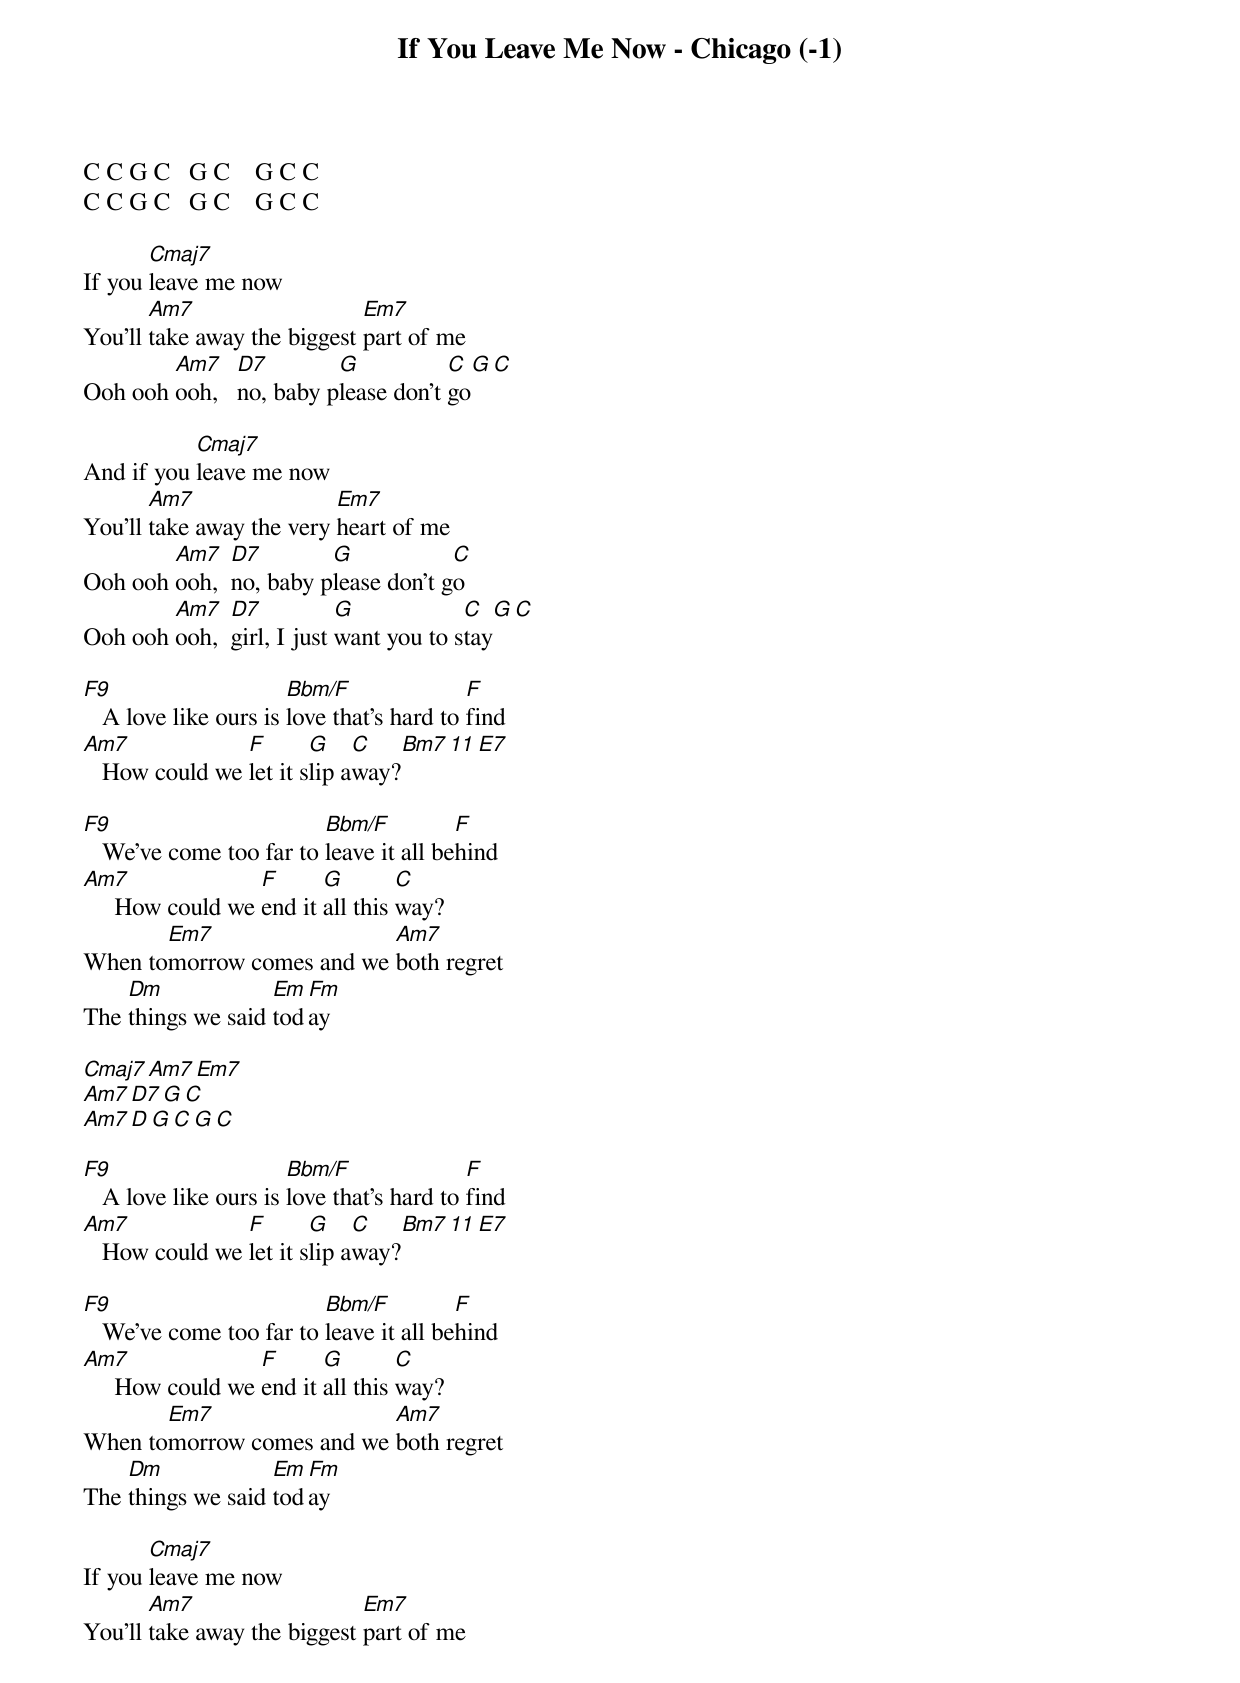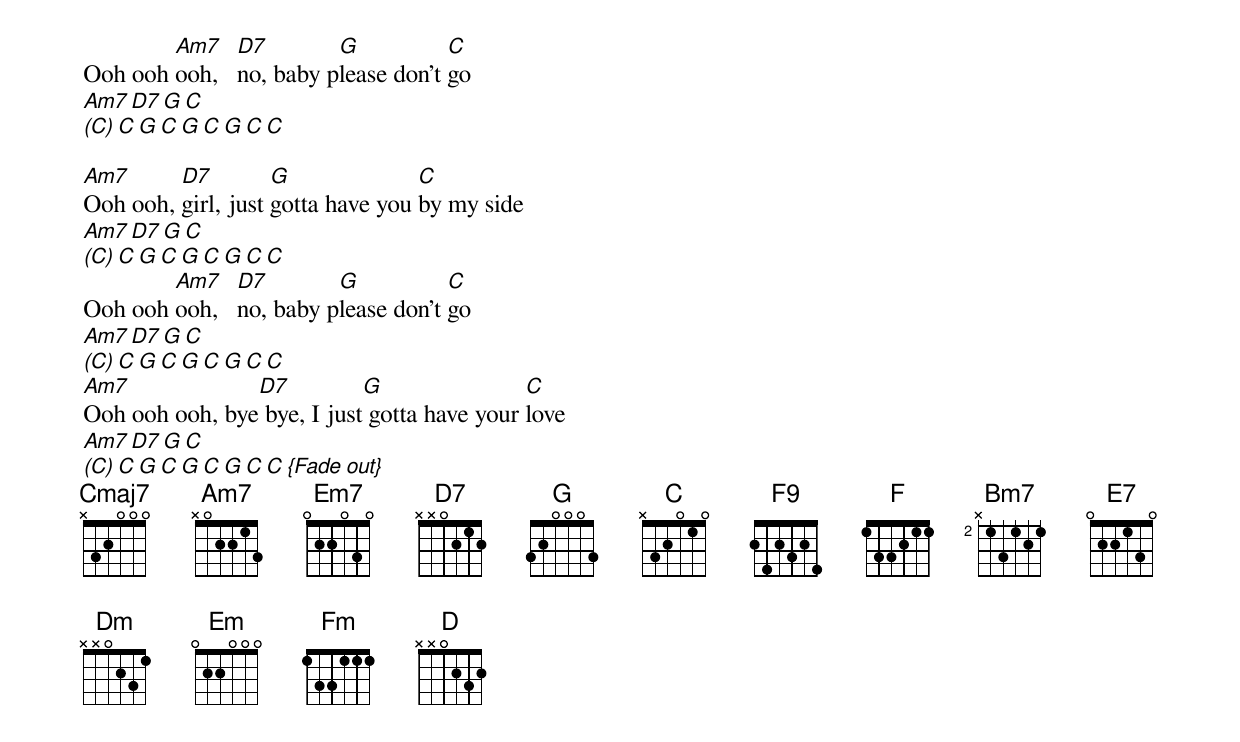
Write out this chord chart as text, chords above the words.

If You Leave Me Now - Chicago (-1)

C C G C   G C    G C C
C C G C   G C    G C C

       Cmaj7
If you leave me now
       Am7                   Em7
You'll take away the biggest part of me
        Am7    D7        G           C   G C
Ooh ooh ooh,   no, baby please don't go

           Cmaj7
And if you leave me now
       Am7                Em7
You'll take away the very heart of me
        Am7   D7        G            C
Ooh ooh ooh,  no, baby please don't go
        Am7   D7           G            C   G C
Ooh ooh ooh,  girl, I just want you to stay

F9                     Bbm/F               F
   A love like ours is love that's hard to find
Am7             F       G    C    Bm7 11  E7
   How could we let it slip away?

F9                       Bbm/F          F
   We've come too far to leave it all behind
Am7               F      G        C
     How could we end it all this way?
       Em7                 Am7
When tomorrow comes and we both regret
    Dm             Em Fm
The things we said today

{Guitar solo}
Cmaj7             Am7            Em7
Am7       D7       G          C
Am7       D        G          C   G C

F9                     Bbm/F               F
   A love like ours is love that's hard to find
Am7             F       G    C    Bm7 11  E7
   How could we let it slip away?

F9                       Bbm/F          F
   We've come too far to leave it all behind
Am7               F      G        C
     How could we end it all this way?
       Em7                 Am7
When tomorrow comes and we both regret
    Dm             Em Fm
The things we said today

       Cmaj7
If you leave me now
       Am7                   Em7
You'll take away the biggest part of me
        Am7    D7        G           C
Ooh ooh ooh,   no, baby please don't go
Am7       D7       G          C
(C) C G C   G C    G C C

Am7      D7         G              C
Ooh ooh, girl, just gotta have you by my side
Am7       D7       G          C
(C) C G C   G C    G C C
        Am7    D7        G           C
Ooh ooh ooh,   no, baby please don't go
Am7       D7       G          C
(C) C G C   G C    G C C
Am7             D7          G                C
Ooh ooh ooh, bye bye, I just gotta have your love
Am7       D7       G          C
(C) C G C   G C    G C C {Fade out}
